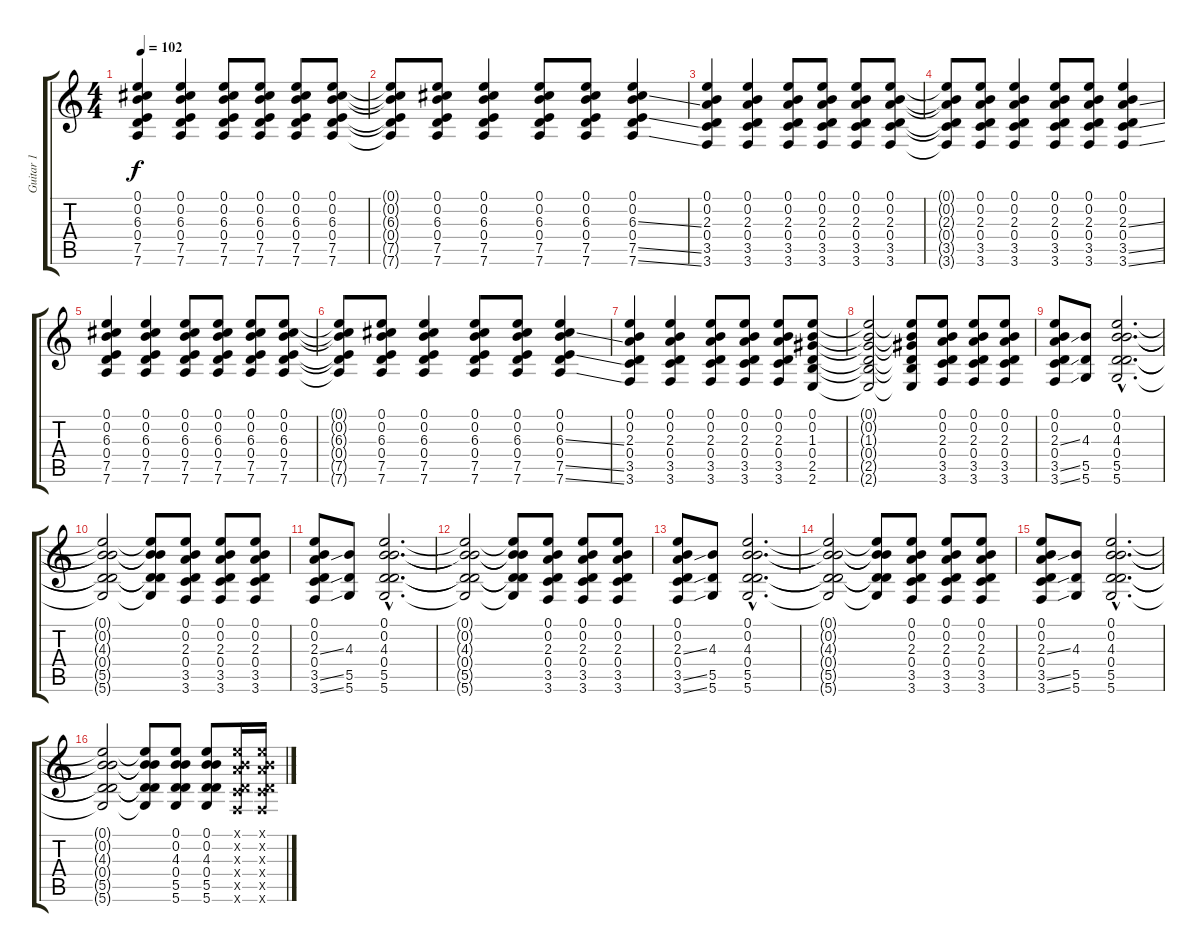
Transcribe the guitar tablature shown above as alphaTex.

\track ("Guitar 1" "Guitar 1") {instrument electricguitarclean}
\staff {score tabs}
\tuning (E4 B3 G3 D3 A2 D2) {hide}
\ts (4 4)
\tempo 102
\clef g2
\ks c
(0.1 0.2 6.3 0.4 7.5 7.6).4{dy f} (0.1 0.2 6.3 0.4 7.5 7.6).4 (0.1 0.2 6.3 0.4 7.5 7.6).8 (0.1 0.2 6.3 0.4 7.5 7.6).8 (0.1 0.2 6.3 0.4 7.5 7.6).8 (0.1 0.2 6.3 0.4 7.5 7.6).8 |
(0.1{t} 0.2{t} 6.3{t} 0.4{t} 7.5{t} 7.6{t}).8 (0.1 0.2 6.3 0.4 7.5 7.6).8 (0.1 0.2 6.3 0.4 7.5 7.6).4 (0.1 0.2 6.3 0.4 7.5 7.6).8 (0.1 0.2 6.3 0.4 7.5 7.6).8 (0.1 0.2 6.3{ss} 0.4 7.5{ss} 7.6{ss}).4 |
(0.1 0.2 2.3 0.4 3.5 3.6).4 (0.1 0.2 2.3 0.4 3.5 3.6).4 (0.1 0.2 2.3 0.4 3.5 3.6).8 (0.1 0.2 2.3 0.4 3.5 3.6).8 (0.1 0.2 2.3 0.4 3.5 3.6).8 (0.1 0.2 2.3 0.4 3.5 3.6).8 |
(0.1{t} 0.2{t} 2.3{t} 0.4{t} 3.5{t} 3.6{t}).8 (0.1 0.2 2.3 0.4 3.5 3.6).8 (0.1 0.2 2.3 0.4 3.5 3.6).4 (0.1 0.2 2.3 0.4 3.5 3.6).8 (0.1 0.2 2.3 0.4 3.5 3.6).8 (0.1 0.2 2.3{ss} 0.4 3.5{ss} 3.6{ss}).4 |
(0.1 0.2 6.3 0.4 7.5 7.6).4 (0.1 0.2 6.3 0.4 7.5 7.6).4 (0.1 0.2 6.3 0.4 7.5 7.6).8 (0.1 0.2 6.3 0.4 7.5 7.6).8 (0.1 0.2 6.3 0.4 7.5 7.6).8 (0.1 0.2 6.3 0.4 7.5 7.6).8 |
(0.1{t} 0.2{t} 6.3{t} 0.4{t} 7.5{t} 7.6{t}).8 (0.1 0.2 6.3 0.4 7.5 7.6).8 (0.1 0.2 6.3 0.4 7.5 7.6).4 (0.1 0.2 6.3 0.4 7.5 7.6).8 (0.1 0.2 6.3 0.4 7.5 7.6).8 (0.1 0.2 6.3{ss} 0.4 7.5{ss} 7.6{ss}).4 |
(0.1 0.2 2.3 0.4 3.5 3.6).4 (0.1 0.2 2.3 0.4 3.5 3.6).4 (0.1 0.2 2.3 0.4 3.5 3.6).8 (0.1 0.2 2.3 0.4 3.5 3.6).8 (0.1 0.2 2.3 0.4 3.5 3.6).8 (0.1 0.2 1.3 0.4 2.5 2.6).8 |
(0.1{t} 0.2{t} 1.3{t} 0.4{t} 2.5{t} 2.6{t}).2 (0.1{t} 0.2{t} 1.3{t} 0.4{t} 2.5{t} 2.6{t}).8 (0.1 0.2 2.3 0.4 3.5 3.6).8 (0.1 0.2 2.3 0.4 3.5 3.6).8 (0.1 0.2 2.3 0.4 3.5 3.6).8 |
(0.1 0.2 2.3{ss} 0.4 3.5{ss} 3.6{ss}).8 (4.3 5.5 5.6).8 (0.1{hac} 0.2{hac} 4.3{hac} 0.4{hac} 5.5{hac} 5.6{hac}).2{d} |
(0.1{t} 0.2{t} 4.3{t} 0.4{t} 5.5{t} 5.6{t}).2 (0.1{t} 0.2{t} 4.3{t} 0.4{t} 5.5{t} 5.6{t}).8 (0.1 0.2 2.3 0.4 3.5 3.6).8 (0.1 0.2 2.3 0.4 3.5 3.6).8 (0.1 0.2 2.3 0.4 3.5 3.6).8 |
(0.1 0.2 2.3{ss} 0.4 3.5{ss} 3.6{ss}).8 (4.3 5.5 5.6).8 (0.1{hac} 0.2{hac} 4.3{hac} 0.4{hac} 5.5{hac} 5.6{hac}).2{d} |
(0.1{t} 0.2{t} 4.3{t} 0.4{t} 5.5{t} 5.6{t}).2 (0.1{t} 0.2{t} 4.3{t} 0.4{t} 5.5{t} 5.6{t}).8 (0.1 0.2 2.3 0.4 3.5 3.6).8 (0.1 0.2 2.3 0.4 3.5 3.6).8 (0.1 0.2 2.3 0.4 3.5 3.6).8 |
(0.1 0.2 2.3{ss} 0.4 3.5{ss} 3.6{ss}).8 (4.3 5.5 5.6).8 (0.1{hac} 0.2{hac} 4.3{hac} 0.4{hac} 5.5{hac} 5.6{hac}).2{d} |
(0.1{t} 0.2{t} 4.3{t} 0.4{t} 5.5{t} 5.6{t}).2 (0.1{t} 0.2{t} 4.3{t} 0.4{t} 5.5{t} 5.6{t}).8 (0.1 0.2 2.3 0.4 3.5 3.6).8 (0.1 0.2 2.3 0.4 3.5 3.6).8 (0.1 0.2 2.3 0.4 3.5 3.6).8 |
(0.1 0.2 2.3{ss} 0.4 3.5{ss} 3.6{ss}).8 (4.3 5.5 5.6).8 (0.1{hac} 0.2{hac} 4.3{hac} 0.4{hac} 5.5{hac} 5.6{hac}).2{d} |
(0.1{t} 0.2{t} 4.3{t} 0.4{t} 5.5{t} 5.6{t}).2 (0.1{t} 0.2{t} 4.3{t} 0.4{t} 5.5{t} 5.6{t}).8 (0.1 0.2 4.3 0.4 5.5 5.6).8 (0.1 0.2 4.3 0.4 5.5 5.6).8 (0.1{x} 0.2{x} 2.3{x} 0.4{x} 3.5{x} 3.6{x}).16 (0.1{x} 0.2{x} 2.3{x} 0.4{x} 3.5{x} 3.6{x}).16
